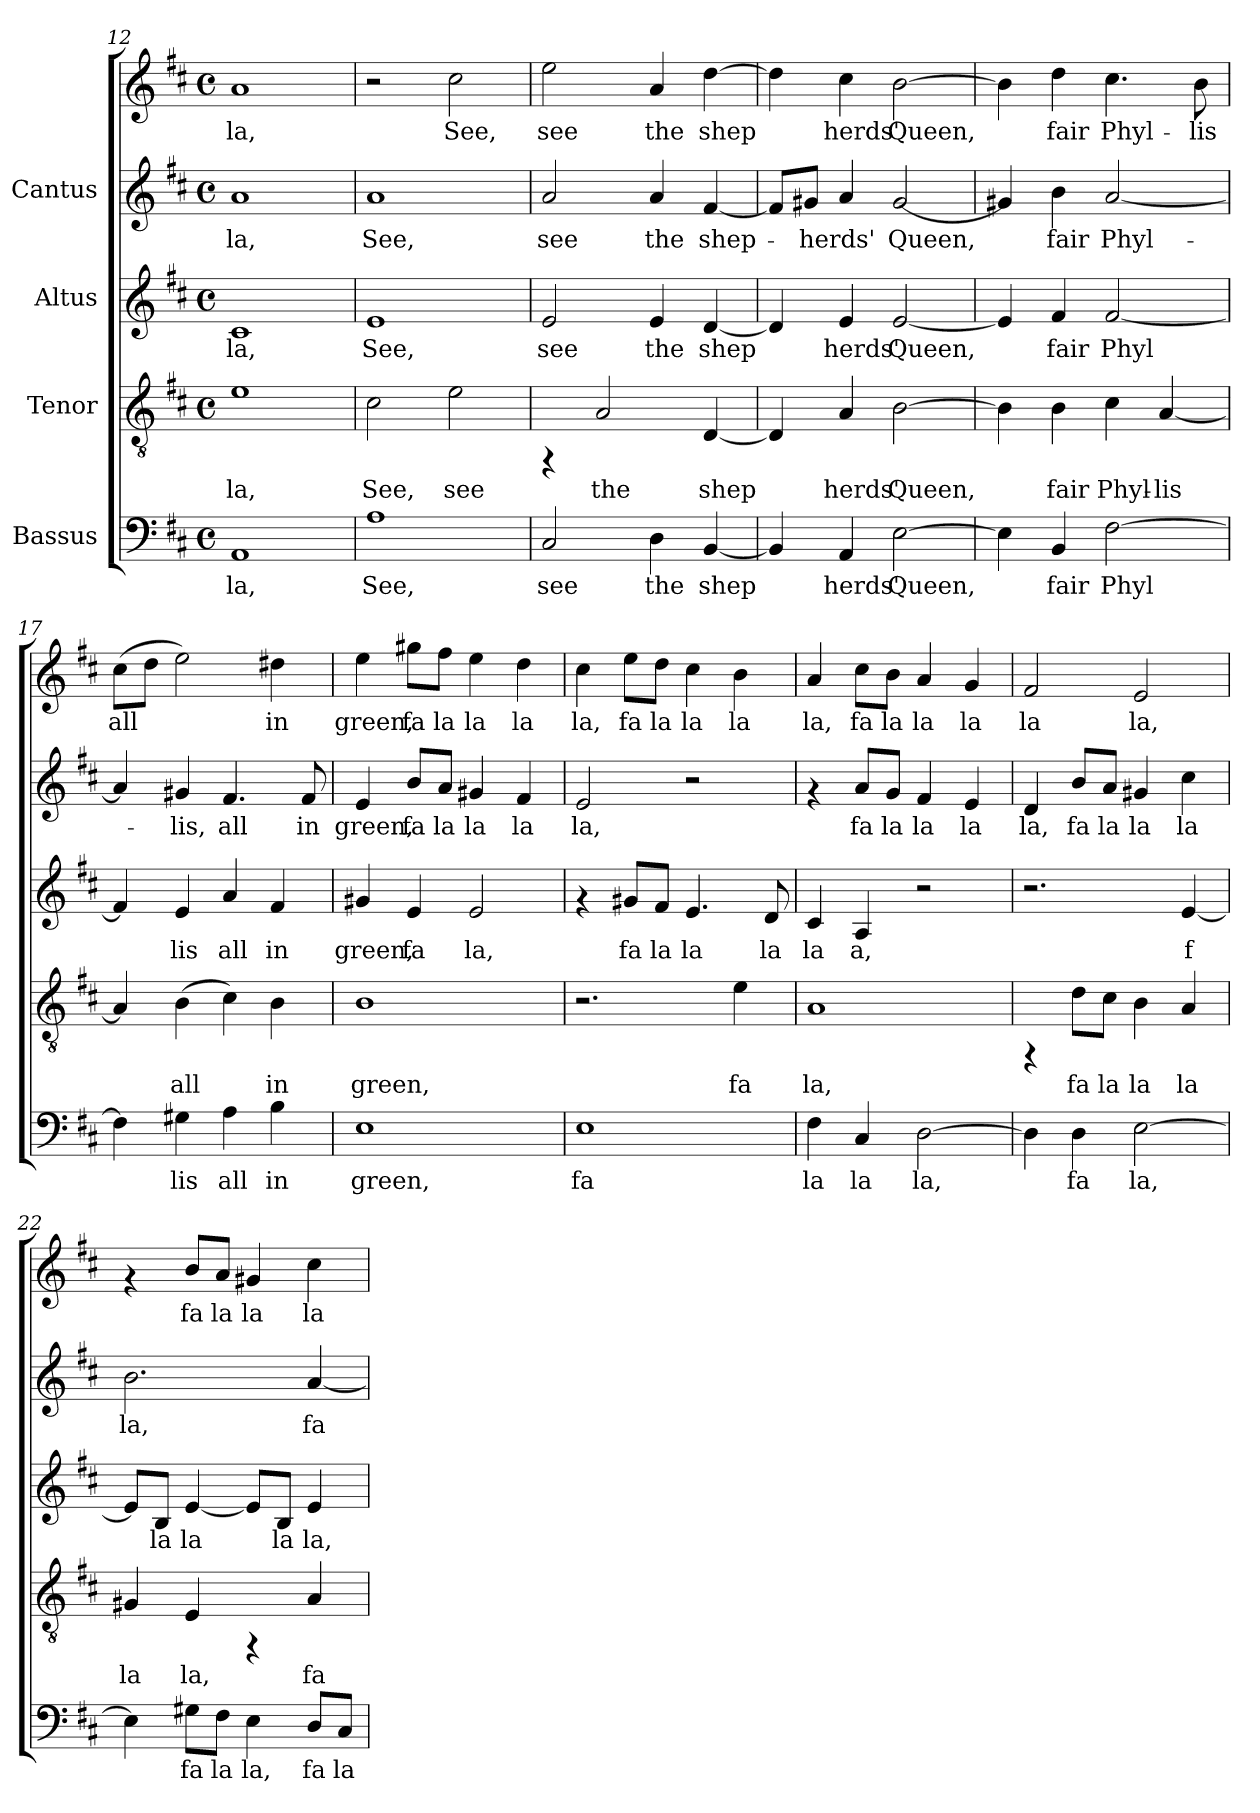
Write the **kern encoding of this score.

**kern	**text	**kern	**text	**kern	**text	**kern	**text	**kern	**text
*part4	*part4	*part3	*part3	*part2	*part2	*part1	*part1	*part1	*part1
*staff5	*staff5	*staff4	*staff4	*staff3	*staff3	*staff2	*staff2	*staff1	*staff1
*I"Bassus	*	*I"Tenor	*	*I"Altus	*	*I"Cantus	*	*	*
*clefF4	*	*clefGv2	*	*clefG2	*	*clefG2	*	*clefG2	*
*k[f#c#]	*	*k[f#c#]	*	*k[f#c#]	*	*k[f#c#]	*	*k[f#c#]	*
*D:	*	*D:	*	*D:	*	*D:	*	*D:	*
*M4/4	*	*M4/4	*	*M4/4	*	*M4/4	*	*M4/4	*
*met(c)	*	*met(c)	*	*met(c)	*	*met(c)	*	*met(c)	*
=12	=12	=12	=12	=12	=12	=12	=12	=12	=12
!	!LO:LY:b:cj	!	!LO:LY:b:cj	!	!LO:LY:b:cj	!	!LO:LY:b:cj	!	!LO:LY:b:cj
1AA	la,	1e	la,	1c#	la,	1a	la,	1a	la,
=13	=13	=13	=13	=13	=13	=13	=13	=13	=13
!	!LO:LY:b:cj	!	!LO:LY:b:cj	!	!LO:LY:b:cj	!	!LO:LY:b:cj	!	!
1A	See,	2c#\	See,	1e	See,	1a	See,	2r	.
!	!	!	!LO:LY:b:cj	!	!	!	!	!	!LO:LY:b:cj
.	.	2e\	see	.	.	.	.	2cc#\	See,
!!LO:PB:g=z
=14	=14	=14	=14	=14	=14	=14	=14	=14	=14
!	!LO:LY:b:cj	!	!	!	!LO:LY:b:cj	!	!LO:LY:b:cj	!	!LO:LY:b:cj
2C#/	see	4rFF	.	2e/	see	2a/	-see	2ee\	see
!	!	!	!LO:LY:b:cj	!	!	!	!	!	!
.	.	2A/	the	.	.	.	.	.	.
!	!LO:LY:b:cj	!	!	!	!LO:LY:b:cj	!	!LO:LY:b:cj	!	!LO:LY:b:cj
4D\	the	.	.	4e/	the	4a/	the	4a/	the
!	!LO:LY:b:cj	!	!LO:LY:b:cj	!	!LO:LY:b:cj	!	!LO:LY:b:cj	!	!LO:LY:b:cj
[<4BB/	shep-	[<4D/	shep-	[<4d/	shep-	[<4f#/	shep-	[>4dd\	shep-
=15	=15	=15	=15	=15	=15	=15	=15	=15	=15
!	!LO:LY:b:cj	!	!LO:LY:b:cj	!	!LO:LY:b:cj	!	!LO:LY:b:cj	!	!LO:LY:b:cj
4BB/]	-	4D/]	-	4d/]	-	8f#/L]	.	4dd\]	-
!	!	!	!	!	!	!	!LO:LY:b:cj	!	!
.	.	.	.	.	.	8g#X/J	herds'	.	.
!	!LO:LY:b:cj	!	!LO:LY:b:cj	!	!LO:LY:b:cj	!	!LO:LY:b:cj	!	!LO:LY:b:cj
4AA/	herds'	4A/	herds'	4e/	herds'	4a/	.	4cc#\	herds'
!	!LO:LY:b:cj	!	!LO:LY:b:cj	!	!LO:LY:b:cj	!	!LO:LY:b:cj	!	!LO:LY:b:cj
[>2E\	Queen,	[>2B\	Queen,	[<2e/	Queen,	[<2g#/	Queen,	[>2b\	Queen,
=16	=16	=16	=16	=16	=16	=16	=16	=16	=16
!	!LO:LY:b:cj	!	!LO:LY:b:cj	!	!LO:LY:b:cj	!	!LO:LY:b:cj	!	!LO:LY:b:cj
4E\]	.	4B\]	.	4e/]	.	4g#X/]	.	4b\]	.
!	!LO:LY:b:cj	!	!LO:LY:b:cj	!	!LO:LY:b:cj	!	!LO:LY:b:cj	!	!LO:LY:b:cj
4BB/	fair	4B\	fair	4f#/	fair	4b\	fair	4dd\	fair
!	!LO:LY:b:cj	!	!LO:LY:b:cj	!	!LO:LY:b:cj	!	!LO:LY:b:cj	!	!LO:LY:b:cj
[>2F#\	Phyl-	4c#\	Phyl-	[<2f#/	Phyl-	[<2a/	Phyl-	4.cc#\	Phyl-
!	!	!	!LO:LY:b:cj	!	!	!	!	!	!
.	.	[<4A/	-lis	.	.	.	.	.	.
!	!	!	!	!	!	!	!	!	!LO:LY:b:cj
.	.	.	.	.	.	.	.	8b\	-lis
=17	=17	=17	=17	=17	=17	=17	=17	=17	=17
!	!LO:LY:b:cj	!	!LO:LY:b:cj	!	!LO:LY:b:cj	!	!LO:LY:b:cj	!	!LO:LY:b:cj
4F#\]	-	4A/]	.	4f#/]	-	4a/]	.	(>8cc#\L	-all
!	!	!	!	!	!	!	!	!	!LO:LY:b:cj
.	.	.	.	.	.	.	.	8dd\J	.
!	!LO:LY:b:cj	!	!LO:LY:b:cj	!	!LO:LY:b:cj	!	!LO:LY:b:cj	!	!LO:LY:b:cj
4G#X\	lis	(>4B\	all	4e/	lis	4g#X/	lis,	2ee\)	.
!	!LO:LY:b:cj	!	!LO:LY:b:cj	!	!LO:LY:b:cj	!	!LO:LY:b:cj	!	!
4A\	all	4c#\)	.	4a/	all	4.f#/	all	.	.
!	!LO:LY:b:cj	!	!LO:LY:b:cj	!	!LO:LY:b:cj	!	!	!	!LO:LY:b:cj
4B\	in	4B\	in	4f#/	in	.	.	4dd#X\	in
!	!	!	!	!	!	!	!LO:LY:b:cj	!	!
.	.	.	.	.	.	8f#/	in	.	.
!!LO:LB:g=z
=18	=18	=18	=18	=18	=18	=18	=18	=18	=18
!	!LO:LY:b:cj	!	!LO:LY:b:cj	!	!LO:LY:b:cj	!	!LO:LY:b:cj	!	!LO:LY:b:cj
1E	green,	1B	green,	4g#X/	green,	4e/	green,	4ee\	green,
!	!	!	!	!	!LO:LY:b:cj	!	!LO:LY:b:cj	!	!LO:LY:b:cj
.	.	.	.	4e/	fa	8b/L	fa	8gg#X\L	fa
!	!	!	!	!	!	!	!LO:LY:b:cj	!	!LO:LY:b:cj
.	.	.	.	.	.	8a/J	la	8ff#\J	la
!	!	!	!	!	!LO:LY:b:cj	!	!LO:LY:b:cj	!	!LO:LY:b:cj
.	.	.	.	2e/	la,	4g#X/	la	4ee\	la
!	!	!	!	!	!	!	!LO:LY:b:cj	!	!LO:LY:b:cj
.	.	.	.	.	.	4f#/	la	4dd\	la
=19	=19	=19	=19	=19	=19	=19	=19	=19	=19
!	!LO:LY:b:cj	!	!	!	!	!	!LO:LY:b:cj	!	!LO:LY:b:cj
1E	fa	2.r	.	4rf	.	2e/	la,	4cc#\	la,
!	!	!	!	!	!LO:LY:b:cj	!	!	!	!LO:LY:b:cj
.	.	.	.	8g#X/L	fa	.	.	8ee\L	fa
!	!	!	!	!	!LO:LY:b:cj	!	!	!	!LO:LY:b:cj
.	.	.	.	8f#/J	la	.	.	8dd\J	la
!	!	!	!	!	!LO:LY:b:cj	!	!	!	!LO:LY:b:cj
.	.	.	.	4.e/	la	2r	.	4cc#\	la
!	!	!	!LO:LY:b:cj	!	!	!	!	!	!LO:LY:b:cj
.	.	4e\	fa	.	.	.	.	4b\	la
!	!	!	!	!	!LO:LY:b:cj	!	!	!	!
.	.	.	.	8d/	la	.	.	.	.
=20	=20	=20	=20	=20	=20	=20	=20	=20	=20
!	!LO:LY:b:cj	!	!LO:LY:b:cj	!	!LO:LY:b:cj	!	!	!	!LO:LY:b:cj
4F#\	la	1A	la,	4c#/	la	4rf	.	4a/	la,
!	!LO:LY:b:cj	!	!	!	!LO:LY:b:cj	!	!LO:LY:b:cj	!	!LO:LY:b:cj
4C#/	la	.	.	4A/	a,	8a/L	fa	8cc#\L	fa
!	!	!	!	!	!	!	!LO:LY:b:cj	!	!LO:LY:b:cj
.	.	.	.	.	.	8g/J	la	8b\J	la
!	!LO:LY:b:cj	!	!	!	!	!	!LO:LY:b:cj	!	!LO:LY:b:cj
[>2D\	la,	.	.	2r	.	4f#/	la	4a/	la
!	!	!	!	!	!	!	!LO:LY:b:cj	!	!LO:LY:b:cj
.	.	.	.	.	.	4e/	la	4g/	la
=21	=21	=21	=21	=21	=21	=21	=21	=21	=21
!	!LO:LY:b:cj	!	!	!	!	!	!LO:LY:b:cj	!	!LO:LY:b:cj
4D\]	.	4rFF	.	2.r	.	4d/	la,	2f#/	la
!	!LO:LY:b:cj	!	!LO:LY:b:cj	!	!	!	!LO:LY:b:cj	!	!
4D\	fa	8d\L	fa	.	.	8b/L	fa	.	.
!	!	!	!LO:LY:b:cj	!	!	!	!LO:LY:b:cj	!	!
.	.	8c#\J	la	.	.	8a/J	la	.	.
!	!LO:LY:b:cj	!	!LO:LY:b:cj	!	!	!	!LO:LY:b:cj	!	!LO:LY:b:cj
[>2E\	la,	4B\	la	.	.	4g#X/	la	2e/	la,
!	!	!	!LO:LY:b:cj	!	!LO:LY:b:cj	!	!LO:LY:b:cj	!	!
.	.	4A/	la	[<4e/	f-	4cc#\	la	.	.
!!LO:LB:g=z
=22	=22	=22	=22	=22	=22	=22	=22	=22	=22
!	!LO:LY:b:cj	!	!LO:LY:b:cj	!	!LO:LY:b:cj	!	!LO:LY:b:cj	!	!
4E\]	.	4G#X/	la	8e/L]	-	2.b\	la,	4rf	.
!	!	!	!	!	!LO:LY:b:cj	!	!	!	!
.	.	.	.	8B/J	la	.	.	.	.
!	!LO:LY:b:cj	!	!LO:LY:b:cj	!	!LO:LY:b:cj	!	!	!	!LO:LY:b:cj
8G#X\L	fa	4E/	la,	[<4e/	la	.	.	8b/L	fa
!	!LO:LY:b:cj	!	!	!	!	!	!	!	!LO:LY:b:cj
8F#\J	la	.	.	.	.	.	.	8a/J	la
!	!LO:LY:b:cj	!	!	!	!LO:LY:b:cj	!	!	!	!LO:LY:b:cj
4E\	la,	4rFF	.	8e/L]	.	.	.	4g#X/	la
!	!	!	!	!	!LO:LY:b:cj	!	!	!	!
.	.	.	.	8B/J	la	.	.	.	.
!	!LO:LY:b:cj	!	!LO:LY:b:cj	!	!LO:LY:b:cj	!	!LO:LY:b:cj	!	!LO:LY:b:cj
8D/L	fa	4A/	fa	4e/	la,	[<4a/	fa	4cc#\	la
!	!LO:LY:b:cj	!	!	!	!	!	!	!	!
8C#/J	la	.	.	.	.	.	.	.	.
=	=	=	=	=	=	=	=	=	=
*-	*-	*-	*-	*-	*-	*-	*-	*-	*-
